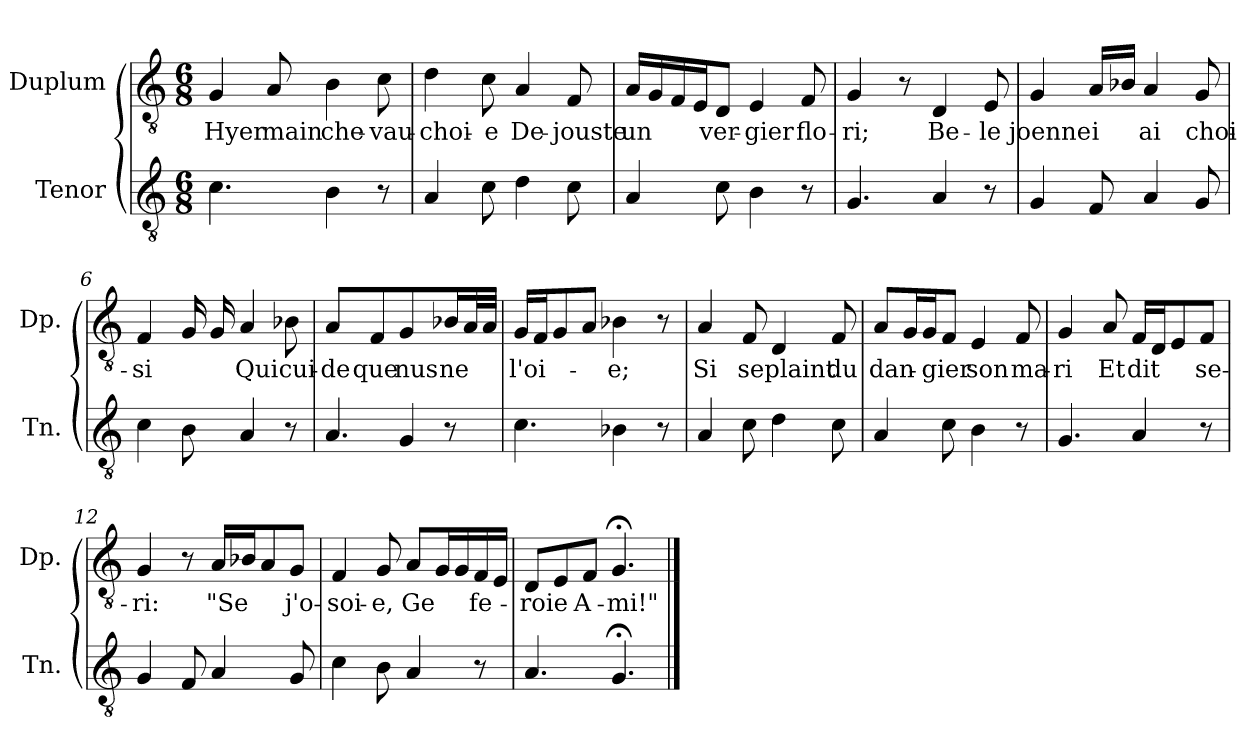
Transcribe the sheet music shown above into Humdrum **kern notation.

**kern	**kern	**text
*part2	*part1	*part1
*staff2	*staff1	*staff1
*I"Tenor	*I"Duplum	*
*I'Tn.	*I'Dp.	*
*clefGv2	*clefGv2	*
*k[]	*k[]	*
*M6/8	*M6/8	*
=1	=1	=1
!	!	!LO:LY:b
4.c\	4G/	Hyer
!	!	!LO:LY:b
.	8A/	main
!	!	!LO:LY:b
4B\	4B\	che-
!	!	!LO:LY:b
8r	8c\	-vau-
=2	=2	=2
!	!	!LO:LY:b
4A/	4d\	-choi-
!	!	!LO:LY:b
8c\	8c\	-e
!	!	!LO:LY:b
4d\	4A/	De-
!	!	!LO:LY:b
8c\	8F/	-jouste
=3	=3	=3
!	!	!LO:LY:b
4A/	16A/LL	un
.	16G/	.
.	16F/	.
.	16E/J	.
!	!	!LO:LY:b
8c\	8D/J	ver-
!	!	!LO:LY:b
4B\	4E/	-gier
!	!	!LO:LY:b
8r	8F/	flo-
=4	=4	=4
!	!	!LO:LY:b
4.G/	4G/	-ri;
.	8r	.
!	!	!LO:LY:b
4A/	4D/	Be-
!	!	!LO:LY:b
8r	8E/	-le
=5	=5	=5
!	!	!LO:LY:b
4G/	4G/	joenne
!	!	!LO:LY:b
8F/	16A/LL	i
.	16B-X/JJ	.
!	!	!LO:LY:b
4A/	4A/	ai
!	!	!LO:LY:b
8G/	8G/	choi-
!!LO:LB:g=z
=6	=6	=6
!	!	!LO:LY:b
4c\	4F/	-si
*	*tremolo	*
8B\	16G/	.
.	16G/	.
*	*Xtremolo	*
!	!	!LO:LY:b
4A/	4A/	Qui
!	!	!LO:LY:b
8r	8B-X\	cui-
=7	=7	=7
!	!	!LO:LY:b
4.A/	4A/	-de
!	!	!LO:LY:b
.	8F/	que
!	!	!LO:LY:b
4G/	4G/	nus
!	!	!LO:LY:b
8r	16B-X/LL	ne
*	*tremolo	*
.	32A/	.
.	32A/JJJ	.
*	*Xtremolo	*
=8	=8	=8
!	!	!LO:LY:b
4.c\	16G/LL	l'oi-
.	16F/J	.
.	8G/	.
.	8A/J	.
!	!	!LO:LY:b
4B-i\	4B-X\	-e;
8r	8r	.
=9	=9	=9
!	!	!LO:LY:b
4A/	4A/	Si
!	!	!LO:LY:b
8c\	8F/	se
!	!	!LO:LY:b
4d\	4D/	plaint
!	!	!LO:LY:b
8c\	8F/	du
=10	=10	=10
!	!	!LO:LY:b
4A/	8A/L	dan-
*	*tremolo	*
.	16G/	.
.	16G/	.
*	*Xtremolo	*
!	!	!LO:LY:b
8c\	8F/J	-gier
!	!	!LO:LY:b
4B\	4E/	son
!	!	!LO:LY:b
8r	8F/	ma-
=11	=11	=11
!	!	!LO:LY:b
4.G/	4G/	-ri
!	!	!LO:LY:b
.	8A/	Et
!	!	!LO:LY:b
4A/	16F/LL	dit
.	16D/J	.
.	8E/	.
!	!	!LO:LY:b
8r	8F/J	se-
!!LO:LB:g=z
=12	=12	=12
!	!	!LO:LY:b
4G/	4G/	-ri:
8F/	8r	.
!	!	!LO:LY:b
4A/	16A/LL	"Se
.	16B-X/J	.
.	8A/	.
!	!	!LO:LY:b
8G/	8G/J	j'o-
=13	=13	=13
!	!	!LO:LY:b
4c\	4F/	-soi-
!	!	!LO:LY:b
8B\	8G/	-e,
!	!	!LO:LY:b
4A/	8A/L	Ge
*	*tremolo	*
.	16G/	.
.	16G/	.
*	*Xtremolo	*
!	!	!LO:LY:b
8r	16F/L	fe-
.	16E/JJ	.
=14	=14	=14
!	!	!LO:LY:b
4.A/	8D/L	-roie
.	8E/	.
!	!	!LO:LY:b
.	8F/J	A-
!	!	!LO:LY:b
4.G;</	4.G;</	-mi!"
==	==	==
*-	*-	*-
